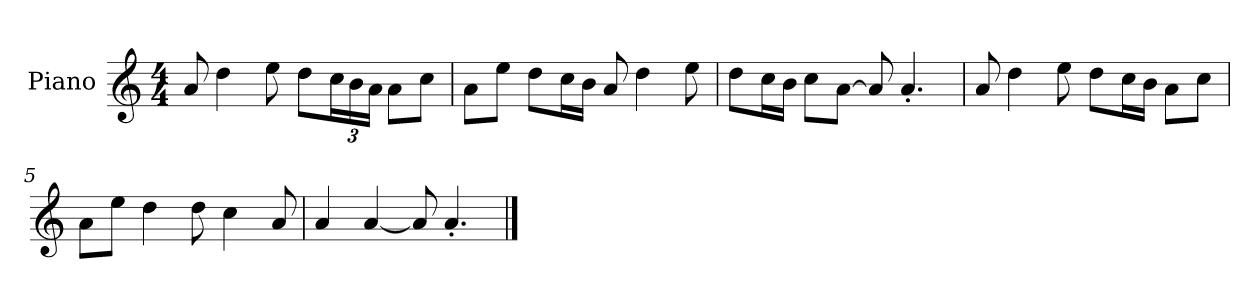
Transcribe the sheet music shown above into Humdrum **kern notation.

**kern
*part1
*staff1
*I"Piano
*I'P-no
*clefG2
*k[]
*M4/4
*MM90
=1
8a/
4dd\
8ee\
8dd\L
*Xbrackettup
24cc\L
24b\
24a\JJ
8a\L
8cc\J
=2
8a\L
8ee\J
8dd\L
16cc\L
16b\JJ
8a/
4dd\
8ee\
=3
8dd\L
16cc\L
16b\JJ
8cc\L
[8a\J
8a/]
4.a'/
=4
8a/
4dd\
8ee\
8dd\L
16cc\L
16b\JJ
8a\L
8cc\J
!!LO:LB:g=z
=5
8a\L
8ee\J
4dd\
8dd\
4cc\
8a/
=6
4a/
[4a/
8a/]
4.a'/
==
*-
